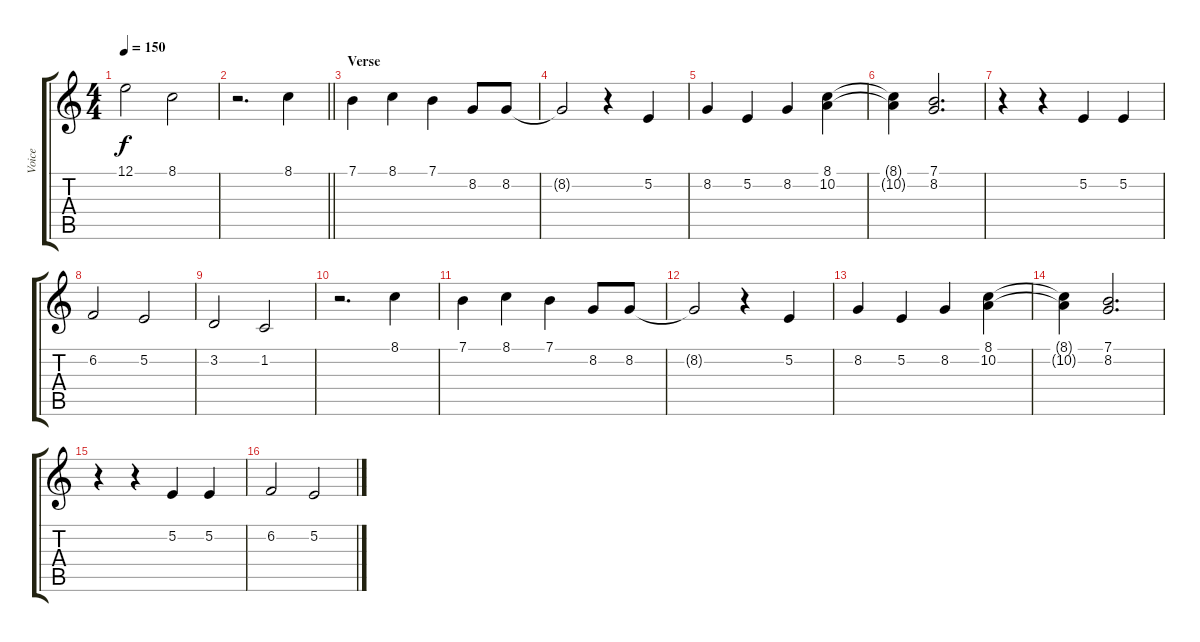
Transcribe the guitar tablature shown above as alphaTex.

\track ("Voice" "Voice") {instrument lead3calliope}
\staff {score tabs}
\tuning (E4 B3 G3 D3 A2 D2) {hide}
\ts (4 4)
\tempo 150
\clef g2
\ks c
12.1.2{dy f} 8.1.2 |
\barLineRight lightlight
r.2{d} 8.1.4 |
\section ("" "Verse")
7.1.4 8.1.4 7.1.4 8.2.8 8.2.8 |
8.2{t}.2 r.4 5.2.4 |
8.2.4 5.2.4 8.2.4 (8.1 10.2).4 |
(8.1{t} 10.2{t}).4 (7.1 8.2).2{d} |
r.4 r.4 5.2.4 5.2.4 |
6.2.2 5.2.2 |
3.2.2 1.2.2 |
r.2{d} 8.1.4 |
7.1.4 8.1.4 7.1.4 8.2.8 8.2.8 |
8.2{t}.2 r.4 5.2.4 |
8.2.4 5.2.4 8.2.4 (8.1 10.2).4 |
(8.1{t} 10.2{t}).4 (7.1 8.2).2{d} |
r.4 r.4 5.2.4 5.2.4 |
6.2.2 5.2.2
